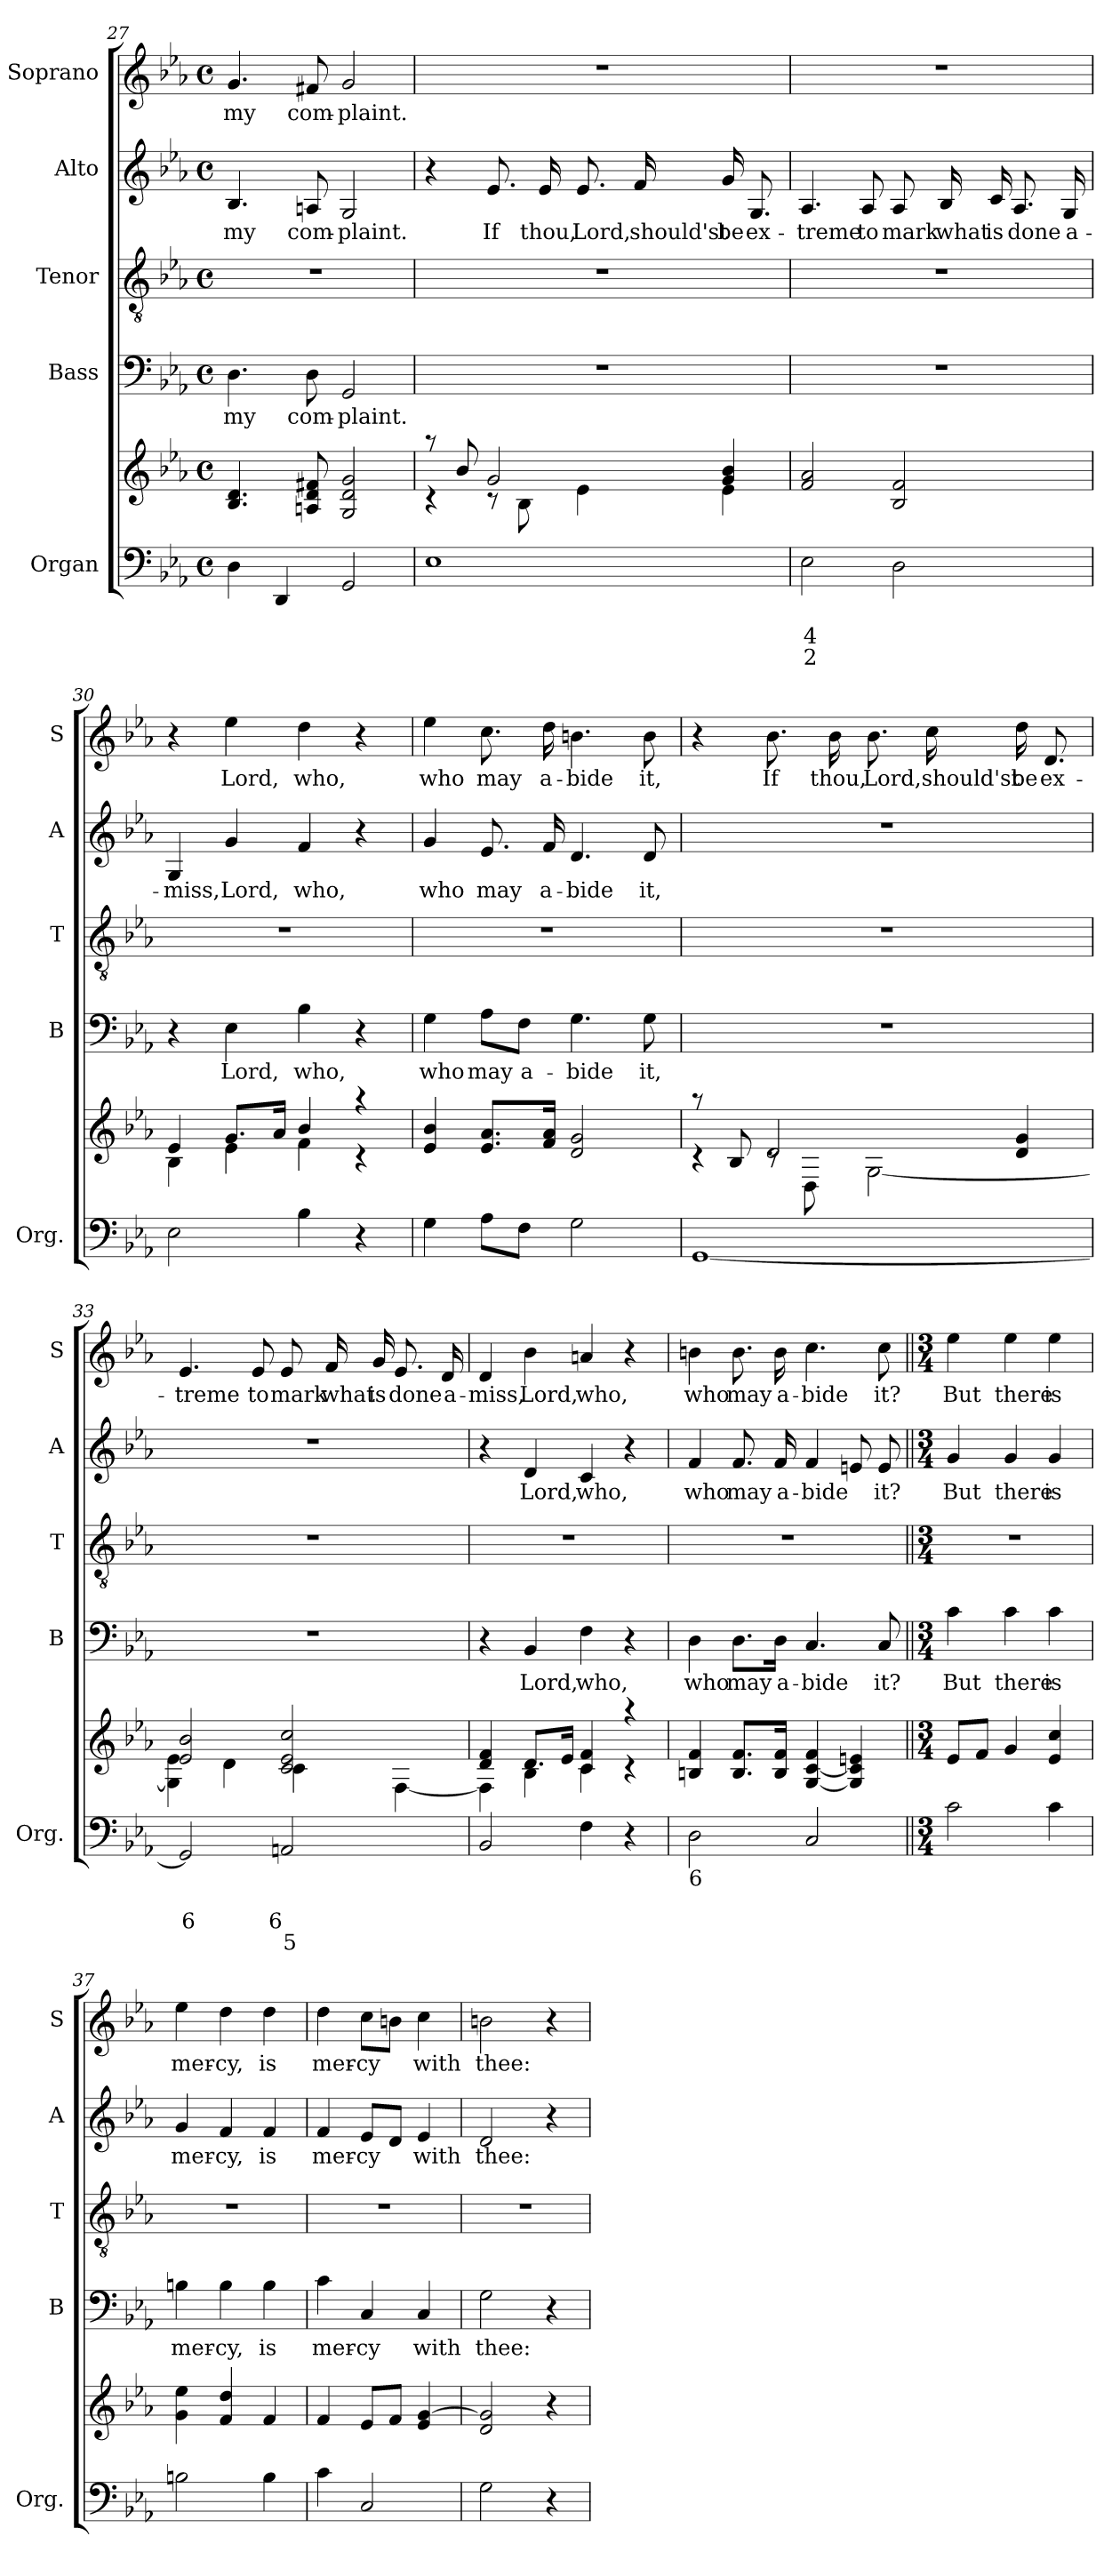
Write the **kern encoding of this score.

**kern	**text	**text	**text	**kern	**kern	**text	**kern	**kern	**text	**kern	**text
*part5	*part5	*part5	*part5	*part5	*part4	*part4	*part3	*part2	*part2	*part1	*part1
*staff6	*staff6	*staff6	*staff6	*staff5	*staff4	*staff4	*staff3	*staff2	*staff2	*staff1	*staff1
*I"Organ	*	*	*	*	*I"Bass	*	*I"Tenor	*I"Alto	*	*I"Soprano	*
*I'Org.	*	*	*	*	*I'B	*	*I'T	*I'A	*	*I'S	*
*clefF4	*	*	*	*clefG2	*clefF4	*	*clefGv2	*clefG2	*	*clefG2	*
*k[b-e-a-]	*	*	*	*k[b-e-a-]	*k[b-e-a-]	*	*k[b-e-a-]	*k[b-e-a-]	*	*k[b-e-a-]	*
*E-:	*	*	*	*E-:	*E-:	*	*E-:	*E-:	*	*E-:	*
*M4/4	*	*	*	*M4/4	*M4/4	*	*M4/4	*M4/4	*	*M4/4	*
*met(c)	*	*	*	*met(c)	*met(c)	*	*met(c)	*met(c)	*	*met(c)	*
=27	=27	=27	=27	=27	=27	=27	=27	=27	=27	=27	=27
!	!	!	!	!	!	!LO:LY:b	!	!	!LO:LY:b	!	!LO:LY:b
4D\	.	.	.	4.B-!/ 4.d!/	4.D\	my	1r	4.B-/	my	4.g/	my
4DD/	.	.	.	.	.	.	.	.	.	.	.
!	!	!	!	!	!	!LO:LY:b	!	!	!LO:LY:b	!	!LO:LY:b
.	.	.	.	8An!/ 8d!/ 8f#X!/	8D\	com-	.	8An/	com-	8f#X/	com-
!	!	!	!	!	!	!LO:LY:b	!	!	!LO:LY:b	!	!LO:LY:b
2GG/	.	.	.	2G!/ 2d!/ 2g!/	2GG/	-plaint.	.	2G/	-plaint.	2g/	-plaint.
=28	=28	=28	=28	=28	=28	=28	=28	=28	=28	=28	=28
*	*	*	*	*^	*	*	*	*	*	*	*
1E-	.	.	.	8raa	4rc	1r	.	1r	4r	.	1r	.
.	.	.	.	8b-!/	.	.	.	.	.	.	.	.
!	!	!	!	!	!	!	!	!	!	!LO:LY:b	!	!
.	.	.	.	2g!/	8rc	.	.	.	8.e-/	If	.	.
.	.	.	.	.	8B-!\	.	.	.	.	.	.	.
!	!	!	!	!	!	!	!	!	!	!LO:LY:b	!	!
.	.	.	.	.	.	.	.	.	16e-/	thou,	.	.
!	!	!	!	!	!	!	!	!	!	!LO:LY:b	!	!
.	.	.	.	.	4e-!\	.	.	.	8.e-/	Lord,	.	.
!	!	!	!	!	!	!	!	!	!	!LO:LY:b	!	!
.	.	.	.	.	.	.	.	.	16f/	should'st	.	.
!	!	!	!	!	!	!	!	!	!	!LO:LY:b	!	!
.	.	.	.	4g!/ 4b-!/	4e-!\	.	.	.	16g/	be	.	.
!	!	!	!	!	!	!	!	!	!	!LO:LY:b	!	!
.	.	.	.	.	.	.	.	.	8.G/	ex-	.	.
*	*	*	*	*v	*v	*	*	*	*	*	*	*
!!LO:LB:g=z
=29	=29	=29	=29	=29	=29	=29	=29	=29	=29	=29	=29
!	!	!LO:LY:b	!LO:LY:b	!	!	!	!	!	!LO:LY:b	!	!
2E-\	.	4	2	2f!/ 2a-!/	1r	.	1r	4.A-/	-treme	1r	.
!	!	!	!	!	!	!	!	!	!LO:LY:b	!	!
.	.	.	.	.	.	.	.	8A-/	to	.	.
!	!	!	!	!	!	!	!	!	!LO:LY:b	!	!
2D\	.	.	.	2B-!/ 2f!/	.	.	.	8A-/	mark	.	.
!	!	!	!	!	!	!	!	!	!LO:LY:b	!	!
.	.	.	.	.	.	.	.	16B-/	what	.	.
!	!	!	!	!	!	!	!	!	!LO:LY:b	!	!
.	.	.	.	.	.	.	.	16c/	is	.	.
!	!	!	!	!	!	!	!	!	!LO:LY:b	!	!
.	.	.	.	.	.	.	.	8.A-/	done	.	.
!	!	!	!	!	!	!	!	!	!LO:LY:b	!	!
.	.	.	.	.	.	.	.	16G/	a-	.	.
=30	=30	=30	=30	=30	=30	=30	=30	=30	=30	=30	=30
*	*	*	*	*^	*	*	*	*	*	*	*
!	!	!	!	!	!	!	!	!	!	!LO:LY:b	!	!
2E-\	.	.	.	4e-!/	4B-!\	4r	.	1r	4G/	-miss,	4r	.
!	!	!	!	!	!	!	!LO:LY:b	!	!	!LO:LY:b	!	!LO:LY:b
.	.	.	.	8.g!/L	4e-!\	4E-\	Lord,	.	4g/	Lord,	4ee-\	Lord,
.	.	.	.	16a-!/Jk	.	.	.	.	.	.	.	.
!	!	!	!	!	!	!	!LO:LY:b	!	!	!LO:LY:b	!	!LO:LY:b
4B-\	.	.	.	4b-!/	4f!\	4B-\	who,	.	4f/	who,	4dd\	who,
4r	.	.	.	4raa	4rc	4r	.	.	4r	.	4r	.
=31	=31	=31	=31	=31	=31	=31	=31	=31	=31	=31	=31	=31
!	!	!	!	!	!	!	!LO:LY:b	!	!	!LO:LY:b	!	!LO:LY:b
*	*	*	*	*v	*v	*	*	*	*	*	*	*
4G\	.	.	.	4e-!/ 4b-!/	4G\	who	1r	4g/	who	4ee-\	who
!	!	!	!	!	!	!LO:LY:b	!	!	!LO:LY:b	!	!LO:LY:b
8A-\L	.	.	.	8.e-!/ 8.a-!/L	8A-\L	may	.	8.e-/	may	8.cc\	may
!	!	!	!	!	!	!LO:LY:b	!	!	!	!	!
8F\J	.	.	.	.	8F\J	a-	.	.	.	.	.
!	!	!	!	!	!	!	!	!	!LO:LY:b	!	!LO:LY:b
.	.	.	.	16f!/ 16a-!/Jk	.	.	.	16f/	a-	16dd\	a-
!	!	!	!	!	!	!LO:LY:b	!	!	!LO:LY:b	!	!LO:LY:b
2G\	.	.	.	2d!/ 2g!/	4.G\	-bide	.	4.d/	-bide	4.bn\	-bide
!	!	!	!	!	!	!LO:LY:b	!	!	!LO:LY:b	!	!LO:LY:b
.	.	.	.	.	8G\	it,	.	8d/	it,	8b\	it,
=32	=32	=32	=32	=32	=32	=32	=32	=32	=32	=32	=32
*	*	*	*	*^	*	*	*	*	*	*	*
[1GG	.	.	.	8raa	4rc	1r	.	1r	1r	.	4r	.
.	.	.	.	8B-!/	.	.	.	.	.	.	.	.
!	!	!	!	!	!	!	!	!	!	!	!	!LO:LY:b
.	.	.	.	2d!/	8rc	.	.	.	.	.	8.b-\	If
.	.	.	.	.	8D!\	.	.	.	.	.	.	.
!	!	!	!	!	!	!	!	!	!	!	!	!LO:LY:b
.	.	.	.	.	.	.	.	.	.	.	16b-\	thou,
!	!	!	!	!	!	!	!	!	!	!	!	!LO:LY:b
.	.	.	.	.	[<2G!\	.	.	.	.	.	8.b-\	Lord,
!	!	!	!	!	!	!	!	!	!	!	!	!LO:LY:b
.	.	.	.	.	.	.	.	.	.	.	16cc\	should'st
!	!	!	!	!	!	!	!	!	!	!	!	!LO:LY:b
.	.	.	.	4d!/ 4g!/	.	.	.	.	.	.	16dd\	be
!	!	!	!	!	!	!	!	!	!	!	!	!LO:LY:b
.	.	.	.	.	.	.	.	.	.	.	8.d/	ex-
!!LO:PB:g=z
=33	=33	=33	=33	=33	=33	=33	=33	=33	=33	=33	=33	=33
!	!	!LO:LY:b	!	!	!	!	!	!	!	!	!	!LO:LY:b
2GG/]	.	6	.	2e-!/ 2b-!/	4G!\] 4e-!\	1r	.	1r	1r	.	4.e-/	-treme
.	.	.	.	.	4d!\	.	.	.	.	.	.	.
!	!	!	!	!	!	!	!	!	!	!	!	!LO:LY:b
.	.	.	.	.	.	.	.	.	.	.	8e-/	to
!	!	!LO:LY:b	!LO:LY:b	!	!	!	!	!	!	!	!	!LO:LY:b
2AAn/	.	6	5	2c!/ 2e-!/ 2cc!/	4c!\	.	.	.	.	.	8e-/	mark
!	!	!	!	!	!	!	!	!	!	!	!	!LO:LY:b
.	.	.	.	.	.	.	.	.	.	.	16f/	what
!	!	!	!	!	!	!	!	!	!	!	!	!LO:LY:b
.	.	.	.	.	.	.	.	.	.	.	16g/	is
!	!	!	!	!	!	!	!	!	!	!	!	!LO:LY:b
.	.	.	.	.	[<4F!\	.	.	.	.	.	8.e-/	done
!	!	!	!	!	!	!	!	!	!	!	!	!LO:LY:b
.	.	.	.	.	.	.	.	.	.	.	16d/	a-
=34	=34	=34	=34	=34	=34	=34	=34	=34	=34	=34	=34	=34
!	!	!	!	!	!	!	!	!	!	!	!	!LO:LY:b
2BB-/	.	.	.	4d!/ 4f!/	4F!\]	4r	.	1r	4r	.	4d/	-miss,
!	!	!	!	!	!	!	!LO:LY:b	!	!	!LO:LY:b	!	!LO:LY:b
.	.	.	.	8.d!/L	4B-!\	4BB-/	Lord,	.	4d/	Lord,	4b-\	Lord,
.	.	.	.	16e-!/Jk	.	.	.	.	.	.	.	.
!	!	!	!	!	!	!	!LO:LY:b	!	!	!LO:LY:b	!	!LO:LY:b
4F\	.	.	.	4c!/ 4f!/	4c!\	4F\	who,	.	4c/	who,	4an/	who,
4r	.	.	.	4raa	4rc	4r	.	.	4r	.	4r	.
=35	=35	=35	=35	=35	=35	=35	=35	=35	=35	=35	=35	=35
!LO:TX:b:t=6	!	!	!	!	!	!	!	!	!	!	!	!
!	!	!	!	!	!	!	!LO:LY:b	!	!	!LO:LY:b	!	!LO:LY:b
*	*	*	*	*v	*v	*	*	*	*	*	*	*
2D\	.	.	.	4Bn!/ 4f!/	4D\	who	1r	4f/	who	4bn\	who
!	!	!	!	!	!	!LO:LY:b	!	!	!LO:LY:b	!	!LO:LY:b
.	.	.	.	8.B!/ 8.f!/L	8.D\L	may	.	8.f/	may	8.b\	may
!	!	!	!	!	!	!LO:LY:b	!	!	!LO:LY:b	!	!LO:LY:b
.	.	.	.	16B!/ 16f!/Jk	16D\Jk	a-	.	16f/	a-	16b\	a-
!	!	!	!	!	!	!LO:LY:b	!	!	!LO:LY:b	!	!LO:LY:b
2C/	.	.	.	[4G!/ [4c!/ 4f!/	4.C/	-bide	.	4f/	-bide	4.cc\	-bide
.	.	.	.	4G!/] 4c!/] 4en!/	.	.	.	8en/	.	.	.
!	!	!	!	!	!	!LO:LY:b	!	!	!LO:LY:b	!	!LO:LY:b
.	.	.	.	.	8C/	it?	.	8e/	it?	8cc\	it?
=36||	=36||	=36||	=36||	=36||	=36||	=36||	=36||	=36||	=36||	=36||	=36||
*M3/4	*	*	*	*M3/4	*M3/4	*	*M3/4	*M3/4	*	*M3/4	*
!	!	!	!	!	!	!LO:LY:b	!	!	!LO:LY:b	!	!LO:LY:b
2c\	.	.	.	8e-!/L	4c\	But	2.r	4g/	But	4ee-\	But
.	.	.	.	8f/J	.	.	.	.	.	.	.
!	!	!	!	!	!	!LO:LY:b	!	!	!LO:LY:b	!	!LO:LY:b
.	.	.	.	4g!/	4c\	there	.	4g/	there	4ee-\	there
!	!	!	!	!	!	!LO:LY:b	!	!	!LO:LY:b	!	!LO:LY:b
4c\	.	.	.	4e-!/ 4cc!/	4c\	is	.	4g/	is	4ee-\	is
!!LO:LB:g=z
=37	=37	=37	=37	=37	=37	=37	=37	=37	=37	=37	=37
!	!	!	!	!	!	!LO:LY:b	!	!	!LO:LY:b	!	!LO:LY:b
2Bn\	.	.	.	4g!\ 4ee-!\	4Bn\	mer-	2.r	4g/	mer-	4ee-\	mer-
!	!	!	!	!	!	!LO:LY:b	!	!	!LO:LY:b	!	!LO:LY:b
.	.	.	.	4f!/ 4dd!/	4B\	-cy,	.	4f/	-cy,	4dd\	-cy,
!	!	!	!	!	!	!LO:LY:b	!	!	!LO:LY:b	!	!LO:LY:b
4B\	.	.	.	4f!/	4B\	is	.	4f/	is	4dd\	is
=38	=38	=38	=38	=38	=38	=38	=38	=38	=38	=38	=38
!	!	!	!	!	!	!LO:LY:b	!	!	!LO:LY:b	!	!LO:LY:b
4c\	.	.	.	4f!/	4c\	mer-	2.r	4f/	mer-	4dd\	mer-
!	!	!	!	!	!	!LO:LY:b	!	!	!LO:LY:b	!	!LO:LY:b
2C/	.	.	.	8e-!/L	4C/	-cy	.	8e-/L	-cy	8cc\L	-cy
.	.	.	.	8f!/J	.	.	.	8d/J	.	8bn\J	.
!	!	!	!	!	!	!LO:LY:b	!	!	!LO:LY:b	!	!LO:LY:b
.	.	.	.	4e-!/ [4g!/	4C/	with	.	4e-/	with	4cc\	with
=39	=39	=39	=39	=39	=39	=39	=39	=39	=39	=39	=39
!	!	!	!	!	!	!LO:LY:b	!	!	!LO:LY:b	!	!LO:LY:b
2G\	.	.	.	2d!/ 2g!/]	2G\	thee:	2.r	2d/	thee:	2bn\	thee:
4r	.	.	.	4r	4r	.	.	4r	.	4r	.
=	=	=	=	=	=	=	=	=	=	=	=
*-	*-	*-	*-	*-	*-	*-	*-	*-	*-	*-	*-
